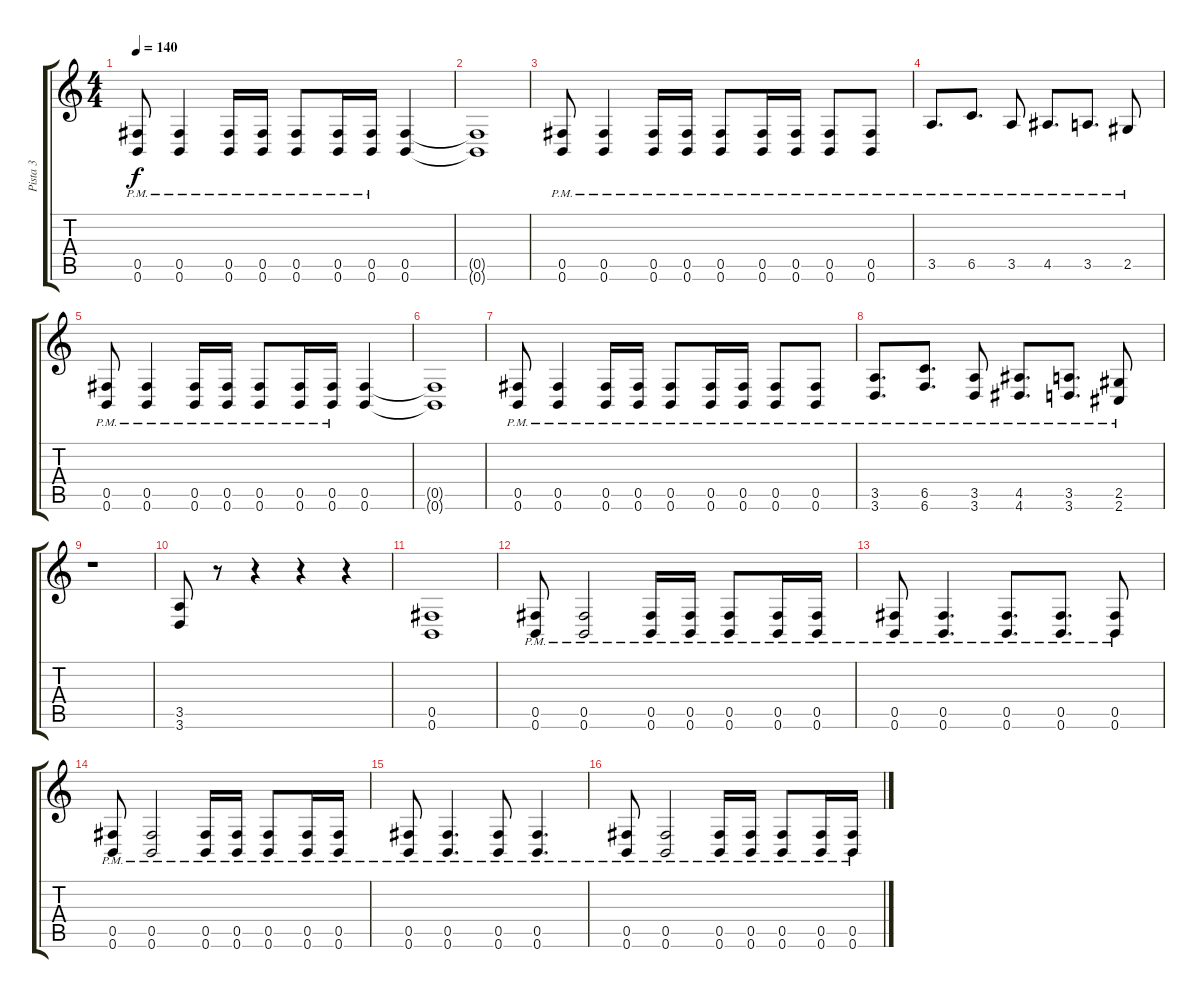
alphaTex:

\track ("Pista 3" "Pista 3") {instrument distortionguitar}
\staff {score tabs}
\tuning (Db4 Ab3 E3 B2 Gb2 B1) {hide}
\ts (4 4)
\tempo 140
\clef g2
\ks c
(0.5{pm} 0.6{pm}).8{dy f} (0.5{pm} 0.6{pm}).4 (0.5{pm} 0.6{pm}).16 (0.5{pm} 0.6{pm}).16 (0.5{pm} 0.6{pm}).8 (0.5{pm} 0.6{pm}).16 (0.5{pm} 0.6{pm}).16 (0.5 0.6).4 |
(0.5{t} 0.6{t}).1 |
(0.5{pm} 0.6{pm}).8 (0.5{pm} 0.6{pm}).4 (0.5{pm} 0.6{pm}).16 (0.5{pm} 0.6{pm}).16 (0.5{pm} 0.6{pm}).8 (0.5{pm} 0.6{pm}).16 (0.5{pm} 0.6{pm}).16 (0.5{pm} 0.6{pm}).8 (0.5{pm} 0.6{pm}).8 |
3.5{pm}.8{d} 6.5{pm}.8{d} 3.5{pm}.8 4.5{pm}.8{d} 3.5{pm}.8{d} 2.5{pm}.8 |
(0.5{pm} 0.6{pm}).8 (0.5{pm} 0.6{pm}).4 (0.5{pm} 0.6{pm}).16 (0.5{pm} 0.6{pm}).16 (0.5{pm} 0.6{pm}).8 (0.5{pm} 0.6{pm}).16 (0.5{pm} 0.6{pm}).16 (0.5 0.6).4 |
(0.5{t} 0.6{t}).1 |
(0.5{pm} 0.6{pm}).8 (0.5{pm} 0.6{pm}).4 (0.5{pm} 0.6{pm}).16 (0.5{pm} 0.6{pm}).16 (0.5{pm} 0.6{pm}).8 (0.5{pm} 0.6{pm}).16 (0.5{pm} 0.6{pm}).16 (0.5{pm} 0.6{pm}).8 (0.5{pm} 0.6{pm}).8 |
(3.5{pm} 3.6{pm}).8{d} (6.5{pm} 6.6{pm}).8{d} (3.5{pm} 3.6{pm}).8 (4.5{pm} 4.6{pm}).8{d} (3.5{pm} 3.6{pm}).8{d} (2.5{pm} 2.6{pm}).8 |
r.1 |
(3.5 3.6).8 r.8 r.4 r.4 r.4 |
(0.5 0.6).1 |
(0.5{pm} 0.6{pm}).8 (0.5{pm} 0.6{pm}).2 (0.5{pm} 0.6{pm}).16 (0.5{pm} 0.6{pm}).16 (0.5{pm} 0.6{pm}).8 (0.5{pm} 0.6{pm}).16 (0.5{pm} 0.6{pm}).16 |
(0.5{pm} 0.6{pm}).8 (0.5{pm} 0.6{pm}).4{d} (0.5{pm} 0.6{pm}).8{d} (0.5{pm} 0.6{pm}).8{d} (0.5{pm} 0.6{pm}).8 |
(0.5{pm} 0.6{pm}).8 (0.5{pm} 0.6{pm}).2 (0.5{pm} 0.6{pm}).16 (0.5{pm} 0.6{pm}).16 (0.5{pm} 0.6{pm}).8 (0.5{pm} 0.6{pm}).16 (0.5{pm} 0.6{pm}).16 |
(0.5{pm} 0.6{pm}).8 (0.5{pm} 0.6{pm}).4{d} (0.5{pm} 0.6{pm}).8 (0.5{pm} 0.6{pm}).4{d} |
(0.5{pm} 0.6{pm}).8 (0.5{pm} 0.6{pm}).2 (0.5{pm} 0.6{pm}).16 (0.5{pm} 0.6{pm}).16 (0.5{pm} 0.6{pm}).8 (0.5{pm} 0.6{pm}).16 (0.5{pm} 0.6{pm}).16
